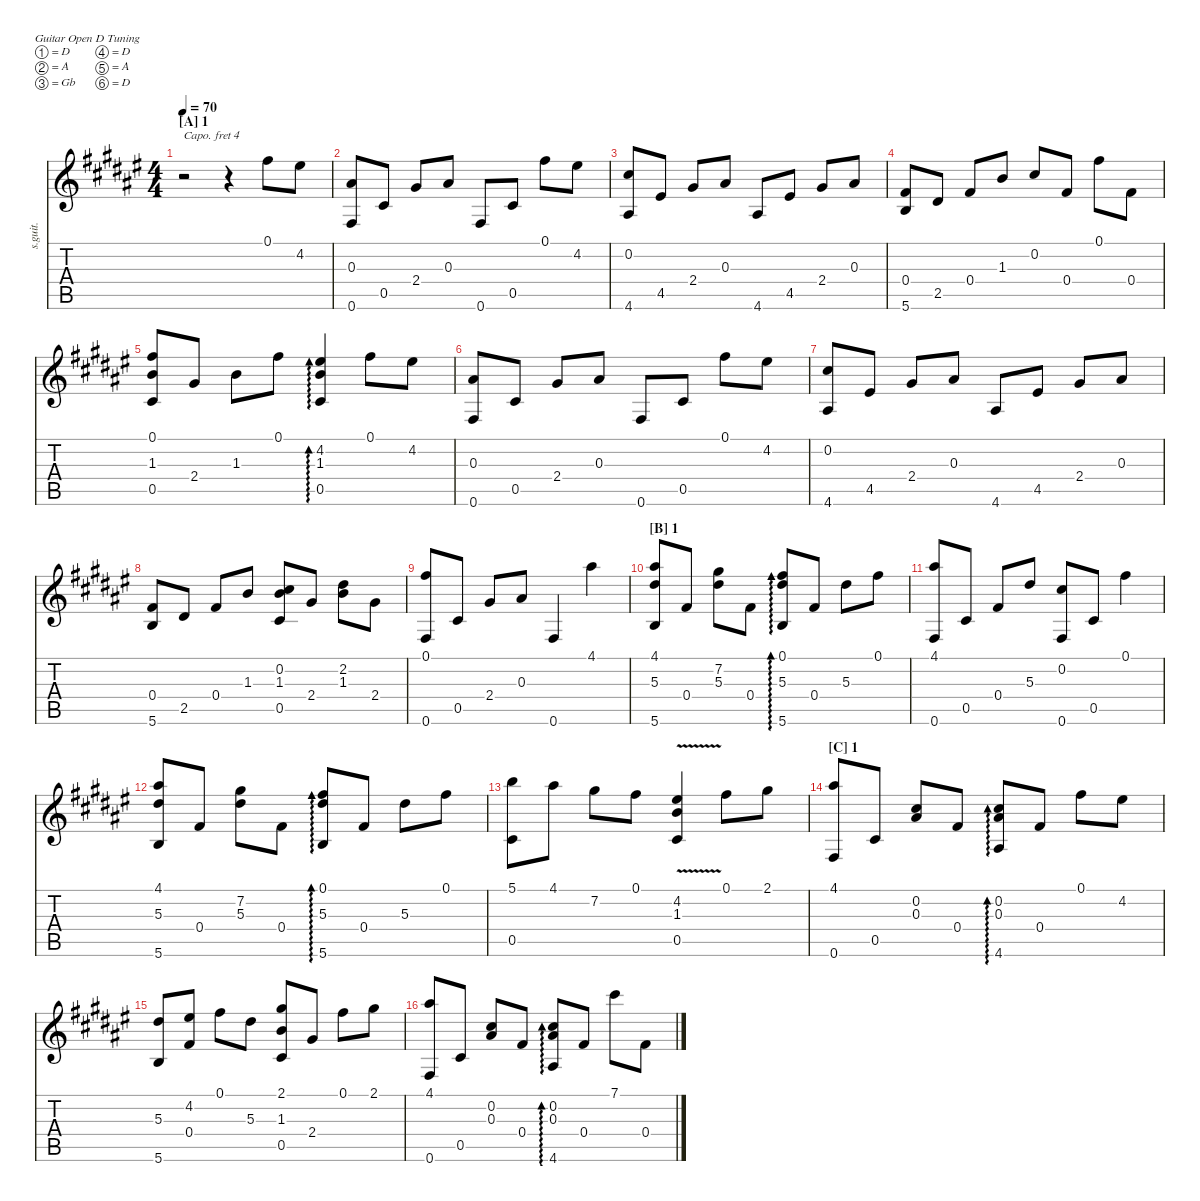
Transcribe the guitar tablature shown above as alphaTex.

\defaultSystemsLayout 4
\hideDynamics
\bracketExtendMode nobrackets
\track ("Steel Guitar" "s.guit.") {defaultSystemsLayout 4 instrument acousticguitarsteel}
\staff {score tabs}
\capo 4
\tuning (D4 A3 Gb3 D3 A2 D2)
\ts (4 4)
\section ("A" "1")
\tempo 70
\clef g2
\ks f#
r.2{dy mf instrument acousticguitarsteel beam Down} r.4{beam Down} 0.1{acc #}.8{beam Down} 4.2{acc #}.8{beam Down} |
(0.3{acc #} 0.6{acc #}).8{beam Up} 0.5{acc #}.8{beam Up} 2.4{acc #}.8{beam Up} 0.3{acc #}.8{beam Up} 0.6{acc #}.8{beam Up} 0.5{acc #}.8{beam Up} 0.1{acc #}.8{beam Down} 4.2{acc #}.8{beam Down} |
(0.2{acc #} 4.6{acc #}).8{beam Up} 4.5{acc #}.8{beam Up} 2.4{acc #}.8{beam Up} 0.3{acc #}.8{beam Up} 4.6{acc #}.8{beam Up} 4.5{acc #}.8{beam Up} 2.4{acc #}.8{beam Up} 0.3{acc #}.8{beam Up} |
(5.6{acc forcenatural} 0.4{acc #}).8{beam Up} 2.5{acc #}.8{beam Up} 0.4{acc #}.8{beam Up} 1.3{acc forcenatural}.8{beam Up} 0.2{acc #}.8{beam Up} 0.4{acc #}.8{beam Up} 0.1{acc #}.8{beam Down} 0.4{acc #}.8{beam Down} |
(0.1{acc #} 1.3{acc forcenatural} 0.5{acc #}).8{beam Up} 2.4{acc #}.8{beam Up} 1.3{acc forcenatural}.8{beam Down} 0.1{acc #}.8{beam Down} (4.2{acc #} 1.3{acc forcenatural} 0.5{acc #}).4{ad 0 beam Up} 0.1{acc #}.8{beam Down} 4.2{acc #}.8{beam Down} |
(0.3{acc #} 0.6{acc #}).8{beam Up} 0.5{acc #}.8{beam Up} 2.4{acc #}.8{beam Up} 0.3{acc #}.8{beam Up} 0.6{acc #}.8{beam Up} 0.5{acc #}.8{beam Up} 0.1{acc #}.8{beam Down} 4.2{acc #}.8{beam Down} |
(0.2{acc #} 4.6{acc #}).8{beam Up} 4.5{acc #}.8{beam Up} 2.4{acc #}.8{beam Up} 0.3{acc #}.8{beam Up} 4.6{acc #}.8{beam Up} 4.5{acc #}.8{beam Up} 2.4{acc #}.8{beam Up} 0.3{acc #}.8{beam Up} |
(5.6{acc forcenatural} 0.4{acc #}).8{beam Up} 2.5{acc #}.8{beam Up} 0.4{acc #}.8{beam Up} 1.3{acc forcenatural}.8{beam Up} (0.2{acc #} 1.3{acc forcenatural} 0.5{acc #}).8{beam Up} 2.4{acc #}.8{beam Up} (2.2{acc #} 1.3{acc forcenatural}).8{beam Down} 2.4{acc #}.8{beam Down} |
(0.1{acc #} 0.6{acc #}).8{beam Up} 0.5{acc #}.8{beam Up} 2.4{acc #}.8{beam Up} 0.3{acc #}.8{beam Up} 0.6{acc #}.4{beam Up} 4.1{acc #}.4{beam Down} |
\section ("B" "1")
(4.1{acc #} 5.3{acc #} 5.6{acc forcenatural}).8{beam Up} 0.4{acc #}.8{beam Up} (5.3{acc #} 7.2{acc #}).8{beam Down} 0.4{acc #}.8{beam Down} (0.1{acc #} 5.6{acc forcenatural} 5.3{acc #}).8{ad 0 beam Up} 0.4{acc #}.8{beam Up} 5.3{acc #}.8{beam Down} 0.1{acc #}.8{beam Down} |
(4.1{acc #} 0.6{acc #}).8{beam Up} 0.5{acc #}.8{beam Up} 0.4{acc #}.8{beam Up} 5.3{acc #}.8{beam Up} (0.2{acc #} 0.6{acc #}).8{beam Up} 0.5{acc #}.8{beam Up} 0.1{acc #}.4{beam Down} |
(4.1{acc #} 5.3{acc #} 5.6{acc forcenatural}).8{beam Up} 0.4{acc #}.8{beam Up} (5.3{acc #} 7.2{acc #}).8{beam Down} 0.4{acc #}.8{beam Down} (0.1{acc #} 5.6{acc forcenatural} 5.3{acc #}).8{ad 0 beam Up} 0.4{acc #}.8{beam Up} 5.3{acc #}.8{beam Down} 0.1{acc #}.8{beam Down} |
(5.1{acc forcenatural} 0.5{acc #}).8{beam Down} 4.1{acc #}.8{beam Down} 7.2{acc #}.8{beam Down} 0.1{acc #}.8{beam Down} (4.2{acc #} 1.3{v acc forcenatural} 0.5{acc #}).4{beam Up} 0.1{acc #}.8{beam Down} 2.1{acc #}.8{beam Down} |
\section ("C" "1")
(4.1{acc #} 0.6{acc #}).8{beam Up} 0.5{acc #}.8{beam Up} (0.2{acc #} 0.3{acc #}).8{beam Up} 0.4{acc #}.8{beam Up} (0.3{acc #} 0.2{acc #} 4.6{acc #}).8{ad 0 beam Up} 0.4{acc #}.8{beam Up} 0.1{acc #}.8{beam Down} 4.2{acc #}.8{beam Down} |
(5.3{acc #} 5.6{acc forcenatural}).8{beam Up} (4.2{acc #} 0.4{acc #}).8{beam Up} 0.1{acc #}.8{beam Down} 5.3{acc #}.8{beam Down} (2.1{acc #} 0.5{acc #} 1.3{acc forcenatural}).8{beam Up} 2.4{acc #}.8{beam Up} 0.1{acc #}.8{beam Down} 2.1{acc #}.8{beam Down} |
(4.1{acc #} 0.6{acc #}).8{beam Up} 0.5{acc #}.8{beam Up} (0.2{acc #} 0.3{acc #}).8{beam Up} 0.4{acc #}.8{beam Up} (0.3{acc #} 0.2{acc #} 4.6{acc #}).8{ad 0 beam Up} 0.4{acc #}.8{beam Up} 7.1{acc #}.8{beam Down} 0.4{acc #}.8{beam Down}
